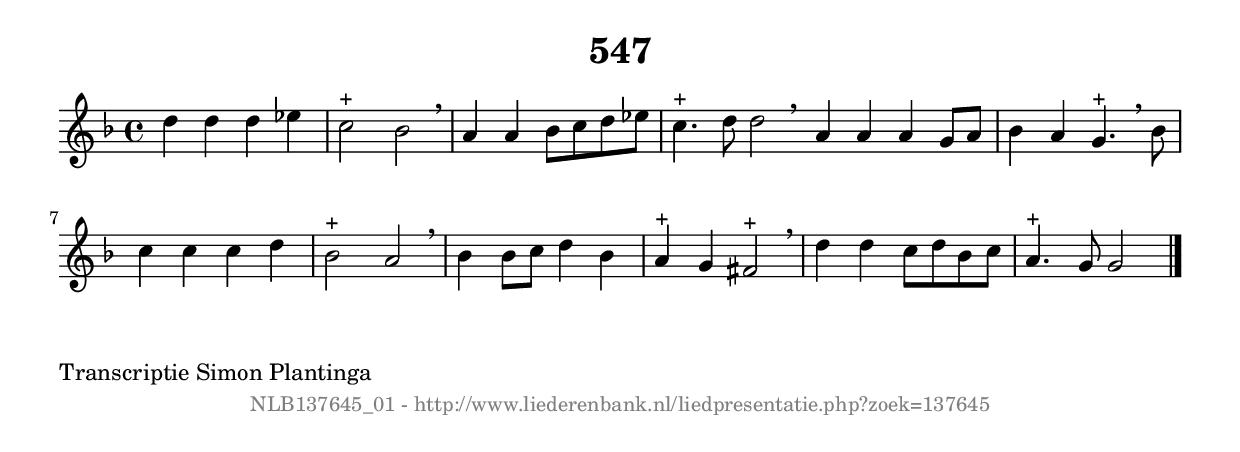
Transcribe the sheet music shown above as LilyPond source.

%
% produced by wce2krn 1.64 (7 June 2014)
%
\version"2.16"
#(append! paper-alist '(("long" . (cons (* 210 mm) (* 2000 mm)))))
#(set-default-paper-size "long")
sb = {\breathe}
mBreak = {\breathe }
bBreak = {\breathe }
x = {\once\override NoteHead #'style = #'cross }
gl=\glissando
itime={\override Staff.TimeSignature #'stencil = ##f }
ficta = {\once\set suggestAccidentals = ##t}
fine = {\once\override Score.RehearsalMark #'self-alignment-X = #1 \mark \markup {\italic{Fine}}}
dc = {\once\override Score.RehearsalMark #'self-alignment-X = #1 \mark \markup {\italic{D.C.}}}
dcf = {\once\override Score.RehearsalMark #'self-alignment-X = #1 \mark \markup {\italic{D.C. al Fine}}}
dcc = {\once\override Score.RehearsalMark #'self-alignment-X = #1 \mark \markup {\italic{D.C. al Coda}}}
ds = {\once\override Score.RehearsalMark #'self-alignment-X = #1 \mark \markup {\italic{D.S.}}}
dsf = {\once\override Score.RehearsalMark #'self-alignment-X = #1 \mark \markup {\italic{D.S. al Fine}}}
dsc = {\once\override Score.RehearsalMark #'self-alignment-X = #1 \mark \markup {\italic{D.S. al Coda}}}
pv = {\set Score.repeatCommands = #'((volta "1"))}
sv = {\set Score.repeatCommands = #'((volta "2"))}
tv = {\set Score.repeatCommands = #'((volta "3"))}
qv = {\set Score.repeatCommands = #'((volta "4"))}
xv = {\set Score.repeatCommands = #'((volta #f))}
\header{ tagline = ""
title = "547"
}
\score {{
\key g \dorian
\relative g'
{
\set melismaBusyProperties = #'()
\time 4/4
\tempo 4=120
\override Score.MetronomeMark #'transparent = ##t
\override Score.RehearsalMark #'break-visibility = #(vector #t #t #f)
d'4 d4 d4 ees4 | c2^"+" bes2 \sb | a4 a4 bes8 c8 d8 ees8 | c4.^"+" d8 d2 \bar ":|:" \bBreak
a4 a4 a4 g8 a8 | bes4 a4 g4.^"+" \sb bes8 | c4 c4 c4 d4 | bes2^"+" a2 | \mBreak \bar "|"
bes4 bes8 c8 d4 bes4 | a4^"+" g4 fis2^"+" \sb | d'4 d4 c8 d8 bes8 c8 | a4.^"+" g8 g2 \bar "|."
 }}
 \midi { }
 \layout {
            indent = 0.0\cm
}
}
\markup { \wordwrap-string #" 
Transcriptie Simon Plantinga
"}
\markup { \vspace #0 } \markup { \with-color #grey \fill-line { \center-column { \smaller "NLB137645_01 - http://www.liederenbank.nl/liedpresentatie.php?zoek=137645" } } }
